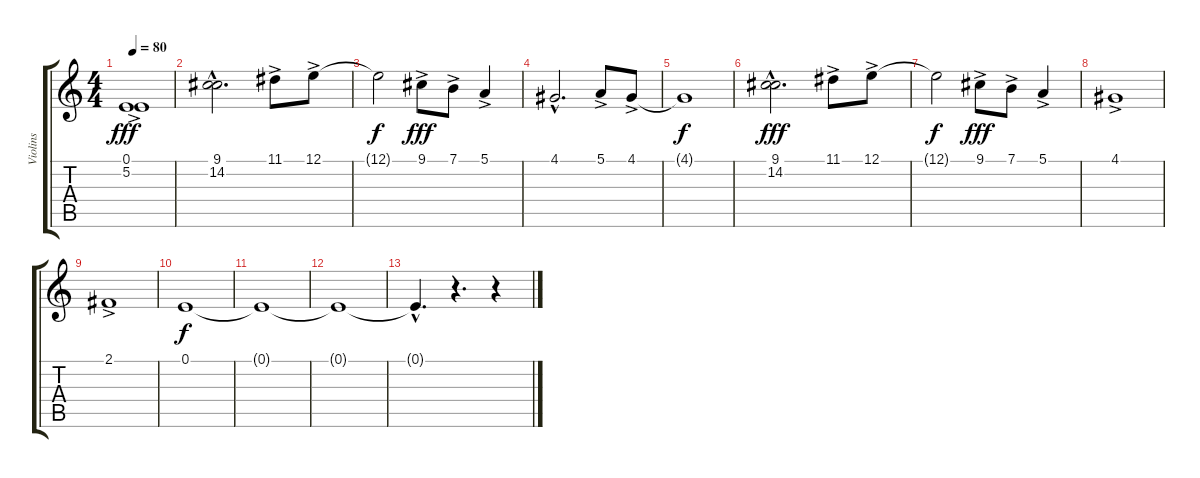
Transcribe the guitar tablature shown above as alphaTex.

\track ("Violins" "Violins") {instrument viola}
\staff {score tabs}
\tuning (E4 B3 G3 D3 A2 E2) {hide}
\ts (4 4)
\tempo 80
\clef g2
\ks c
(0.1{ac} 5.2{ac}).1{dy fff} |
(9.1{hac} 14.2{hac}).2{d} 11.1{ac}.8 12.1{ac}.8 |
12.1{t}.2{dy f} 9.1{ac}.8{dy fff} 7.1{ac}.8 5.1{ac}.4 |
4.1{hac}.2{d} 5.1{ac}.8 4.1{ac}.8 |
4.1{t}.1{dy f} |
(9.1{hac} 14.2{hac}).2{d dy fff} 11.1{ac}.8 12.1{ac}.8 |
12.1{t}.2{dy f} 9.1{ac}.8{dy fff} 7.1{ac}.8 5.1{ac}.4 |
4.1{ac}.1 |
2.1{ac}.1 |
0.1.1{dy f} |
0.1{t}.1{volume 11} |
0.1{t}.1{volume 10} |
0.1{hac t}.4{d volume 13} r.4{d} r.4
